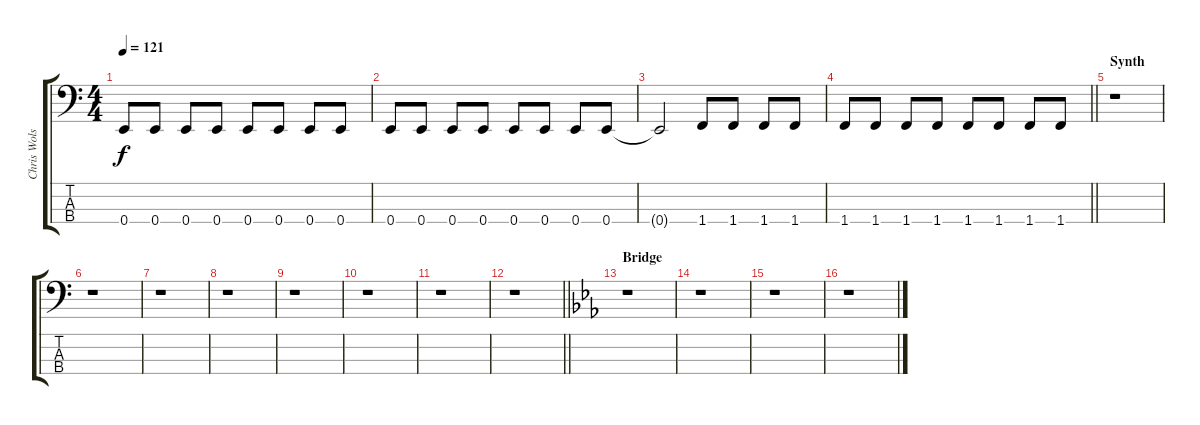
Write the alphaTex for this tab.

\track ("Chris Wolstenholme - Bass" "Chris Wols") {instrument fretlessbass}
\staff {score tabs}
\tuning (G2 D2 A1 E1) {hide}
\ts (4 4)
\tempo 121
\clef f4
\ks c
0.4.8{dy f} 0.4.8 0.4.8 0.4.8 0.4.8 0.4.8 0.4.8 0.4.8 |
0.4.8 0.4.8 0.4.8 0.4.8 0.4.8 0.4.8 0.4.8 0.4.8 |
0.4{t}.2 1.4.8 1.4.8 1.4.8 1.4.8 |
\barLineRight lightlight
1.4.8 1.4.8 1.4.8 1.4.8 1.4.8 1.4.8 1.4.8 1.4.8 |
\section ("" "Synth")
r.1 |
r.1 |
r.1 |
r.1 |
r.1 |
r.1 |
r.1 |
\barLineRight lightlight
r.1 |
\section ("" "Bridge")
\ks eb
r.1 |
r.1 |
r.1 |
r.1
